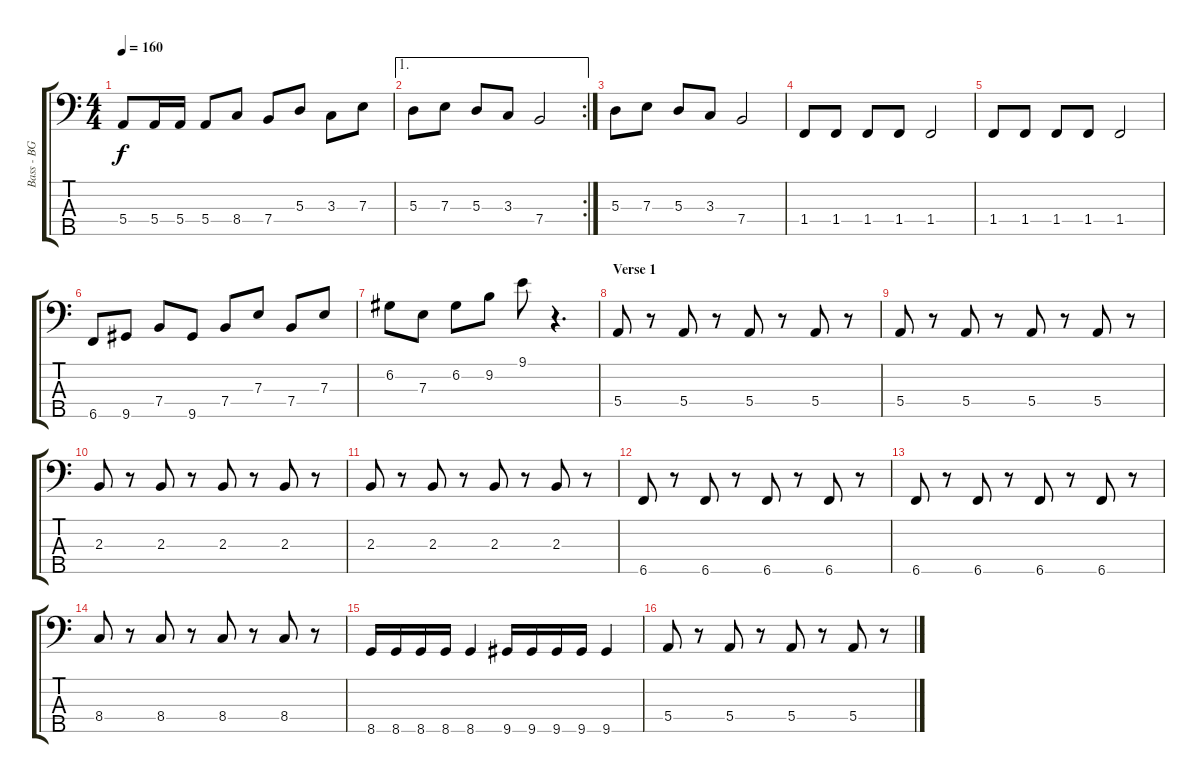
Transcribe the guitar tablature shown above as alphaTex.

\track ("Bass - BG" "Bass - BG") {instrument acousticguitarnylon}
\staff {score tabs}
\tuning (G2 D2 A1 E1 B0) {hide}
\ts (4 4)
\tempo 160
\clef f4
\ks c
5.4.8{dy f} 5.4.16 5.4.16 5.4.8 8.4.8 7.4.8 5.3.8 3.3.8 7.3.8 |
\ae 1
\rc 2
5.3.8 7.3.8 5.3.8 3.3.8 7.4.2 |
5.3.8 7.3.8 5.3.8 3.3.8 7.4.2 |
1.4.8 1.4.8 1.4.8 1.4.8 1.4.2 |
1.4.8 1.4.8 1.4.8 1.4.8 1.4.2 |
6.5.8 9.5.8 7.4.8 9.5.8 7.4.8 7.3.8 7.4.8 7.3.8 |
6.2.8 7.3.8 6.2.8 9.2.8 9.1.8 r.4{d} |
\section ("" "Verse 1")
5.4.8 r.8 5.4.8 r.8 5.4.8 r.8 5.4.8 r.8 |
5.4.8 r.8 5.4.8 r.8 5.4.8 r.8 5.4.8 r.8 |
2.3.8 r.8 2.3.8 r.8 2.3.8 r.8 2.3.8 r.8 |
2.3.8 r.8 2.3.8 r.8 2.3.8 r.8 2.3.8 r.8 |
6.5.8 r.8 6.5.8 r.8 6.5.8 r.8 6.5.8 r.8 |
6.5.8 r.8 6.5.8 r.8 6.5.8 r.8 6.5.8 r.8 |
8.4.8 r.8 8.4.8 r.8 8.4.8 r.8 8.4.8 r.8 |
8.5.16 8.5.16 8.5.16 8.5.16 8.5.4 9.5.16 9.5.16 9.5.16 9.5.16 9.5.4 |
5.4.8 r.8 5.4.8 r.8 5.4.8 r.8 5.4.8 r.8
